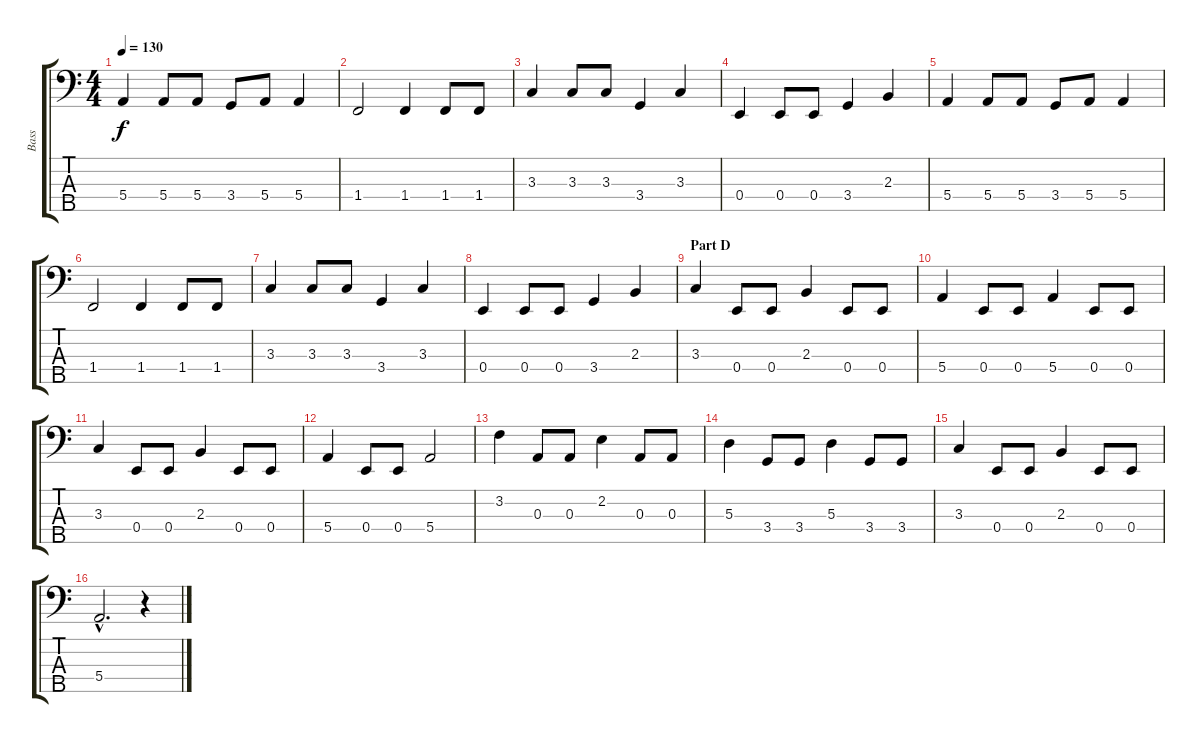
\track ("Bass" "Bass") {instrument electricbasspick}
\staff {score tabs}
\tuning (G2 D2 A1 E1 B0) {hide}
\ts (4 4)
\tempo 130
\clef f4
\ks c
5.4.4{dy f} 5.4.8 5.4.8 3.4.8 5.4.8 5.4.4 |
1.4.2 1.4.4 1.4.8 1.4.8 |
3.3.4 3.3.8 3.3.8 3.4.4 3.3.4 |
0.4.4 0.4.8 0.4.8 3.4.4 2.3.4 |
5.4.4 5.4.8 5.4.8 3.4.8 5.4.8 5.4.4 |
1.4.2 1.4.4 1.4.8 1.4.8 |
3.3.4 3.3.8 3.3.8 3.4.4 3.3.4 |
0.4.4 0.4.8 0.4.8 3.4.4 2.3.4 |
\section ("" "Part D")
3.3.4 0.4.8 0.4.8 2.3.4 0.4.8 0.4.8 |
5.4.4 0.4.8 0.4.8 5.4.4 0.4.8 0.4.8 |
3.3.4 0.4.8 0.4.8 2.3.4 0.4.8 0.4.8 |
5.4.4 0.4.8 0.4.8 5.4.2 |
3.2.4 0.3.8 0.3.8 2.2.4 0.3.8 0.3.8 |
5.3.4 3.4.8 3.4.8 5.3.4 3.4.8 3.4.8 |
3.3.4 0.4.8 0.4.8 2.3.4 0.4.8 0.4.8 |
5.4{hac}.2{d} r.4
